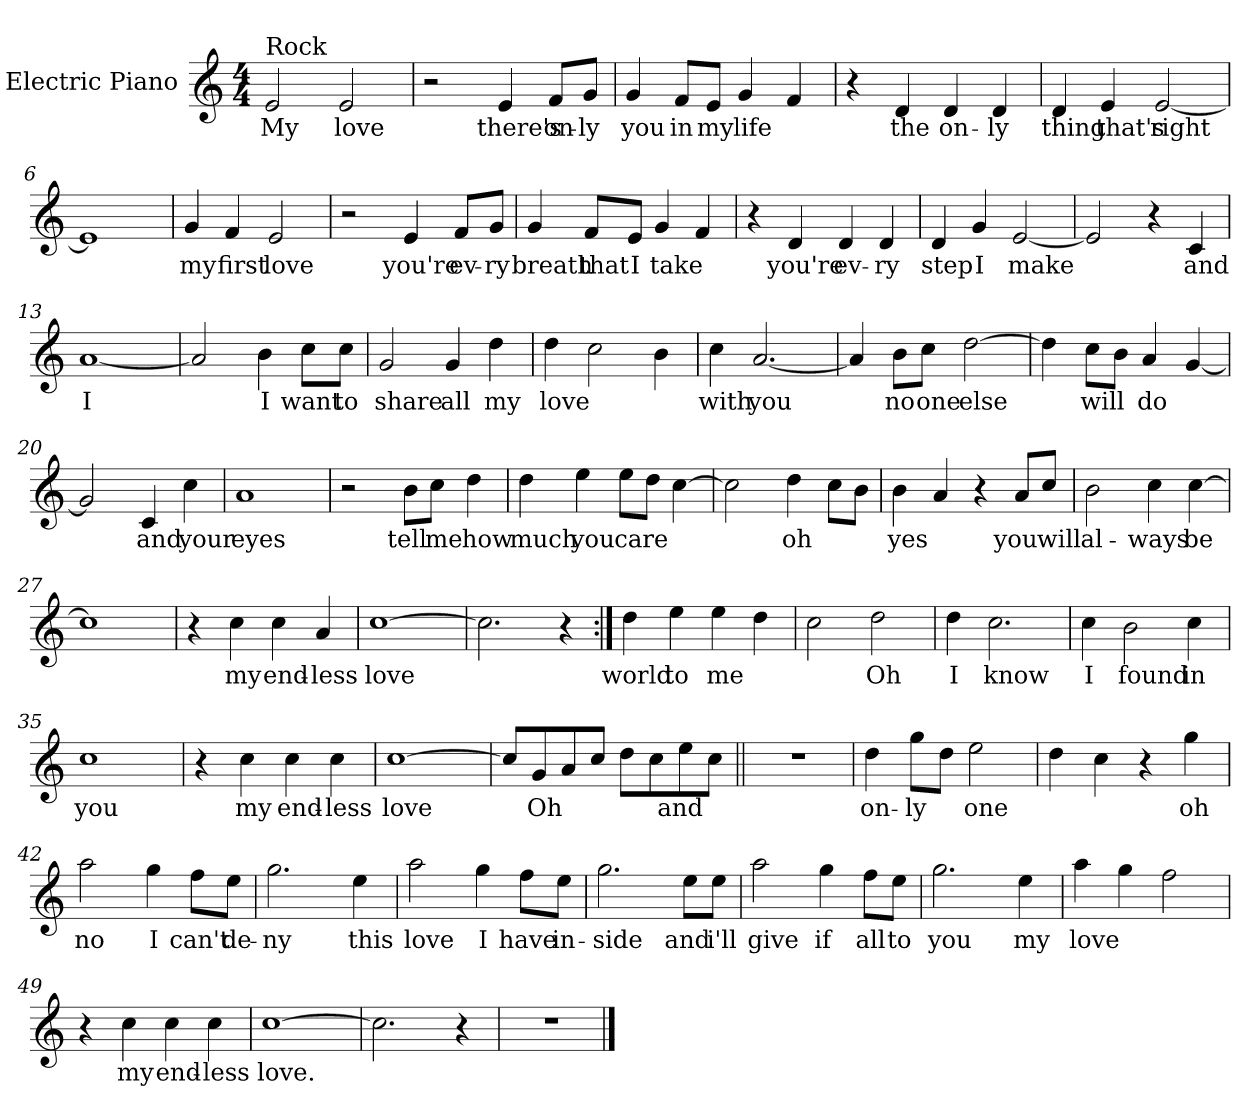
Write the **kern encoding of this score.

**kern	**text
*part1	*part1
*staff1	*staff1
*I"Electric Piano	*
*I'E.Pno	*
*clefG2	*
*k[]	*
*C:	*
*M4/4	*
=1	=1
!LO:TX:a:t=Rock	!
2e/	My
2e/	love
=2	=2
2r	.
4e/	there's
8f/L	on-
8g/J	-ly
=3	=3
4g/	you
8f/L	in
8e/J	my
4g/	life
4f/	.
=4	=4
4r	.
4d/	the
4d/	on-
4d/	-ly
=5	=5
4d/	thing
4e/	that's
[2e/	right
=6	=6
1e]	.
=7	=7
4g/	my
4f/	first
2e/	love
!!LO:LB:g=z
=8	=8
2r	.
4e/	you're
8f/L	ev-
8g/J	-ry
=9	=9
4g/	breath
8f/L	that
8e/J	I
4g/	take
4f/	.
=10	=10
4r	.
4d/	you're
4d/	ev-
4d/	-ry
=11	=11
4d/	step
4g/	I
[2e/	make
=12	=12
2e/]	.
4r	.
4c/	and
=13	=13
[1a	I
=14	=14
2a/]	.
4b\	I
8cc\L	want
8cc\J	to
!!LO:LB:g=z
=15	=15
2g/	share
4g/	all
4dd\	my
=16	=16
4dd\	love
2cc\	.
4b\	.
=17	=17
4cc\	with
[2.a/	you
=18	=18
4a/]	.
8b\L	no
8cc\J	one
[2dd\	else
=19	=19
4dd\]	.
8cc\L	will
8b\J	.
4a/	do
[4g/	.
=20	=20
2g/]	.
4c/	and
4cc\	your
=21	=21
1a	eyes
=22	=22
2r	.
8b\L	tell
8cc\J	me
4dd\	how
!!LO:LB:g=z
=23	=23
4dd\	much
4ee\	you
8ee\L	care
8dd\J	.
[4cc\	.
=24	=24
2cc\]	.
4dd\	oh
8cc\L	.
8b\J	.
=25	=25
4b\	yes
4a/	.
4r	.
8a/L	you
8cc/J	will
=26	=26
2b\	al-
4cc\	-ways
[4cc\	be
=27	=27
1cc]	.
=28	=28
4r	.
4cc\	my
4cc\	end-
4a/	-less
=29	=29
[1cc	love
=30	=30
2.cc\]	.
4r	.
!!LO:LB:g=z
=31:|!	=31:|!
4dd\	world
4ee\	to
4ee\	me
4dd\	.
=32	=32
2cc\	.
2dd\	Oh
=33	=33
4dd\	I
2.cc\	know
=34	=34
4cc\	I
2b\	found
4cc\	in
=35	=35
1cc	you
=36	=36
4r	.
4cc\	my
4cc\	end-
4cc\	-less
=37	=37
[1cc	love
=38	=38
8cc/L]	.
8g/	Oh
8a/	.
8cc/J	.
8dd\L	.
8cc\	.
8ee\	and
8cc\J	.
!!LO:LB:g=z
=39||	=39||
1r	.
=40	=40
4dd\	on-
8gg\L	-ly
8dd\J	.
2ee\	one
=41	=41
4dd\	.
4cc\	.
4r	.
4gg\	oh
=42	=42
2aa\	no
4gg\	I
8ff\L	can't
8ee\J	de-
=43	=43
2.gg\	-ny
4ee\	this
=44	=44
2aa\	love
4gg\	I
8ff\L	have
8ee\J	in-
=45	=45
2.gg\	-side
8ee\L	and
8ee\J	i'll
=46	=46
2aa\	give
4gg\	if
8ff\L	all
8ee\J	to
!!LO:LB:g=z
=47	=47
2.gg\	you
4ee\	my
=48	=48
4aa\	love
4gg\	.
2ff\	.
=49	=49
4r	.
4cc\	my
4cc\	end-
4cc\	-less
=50	=50
[1cc	love.
=51	=51
2.cc\]	.
4r	.
=52	=52
1r	.
==	==
*-	*-
